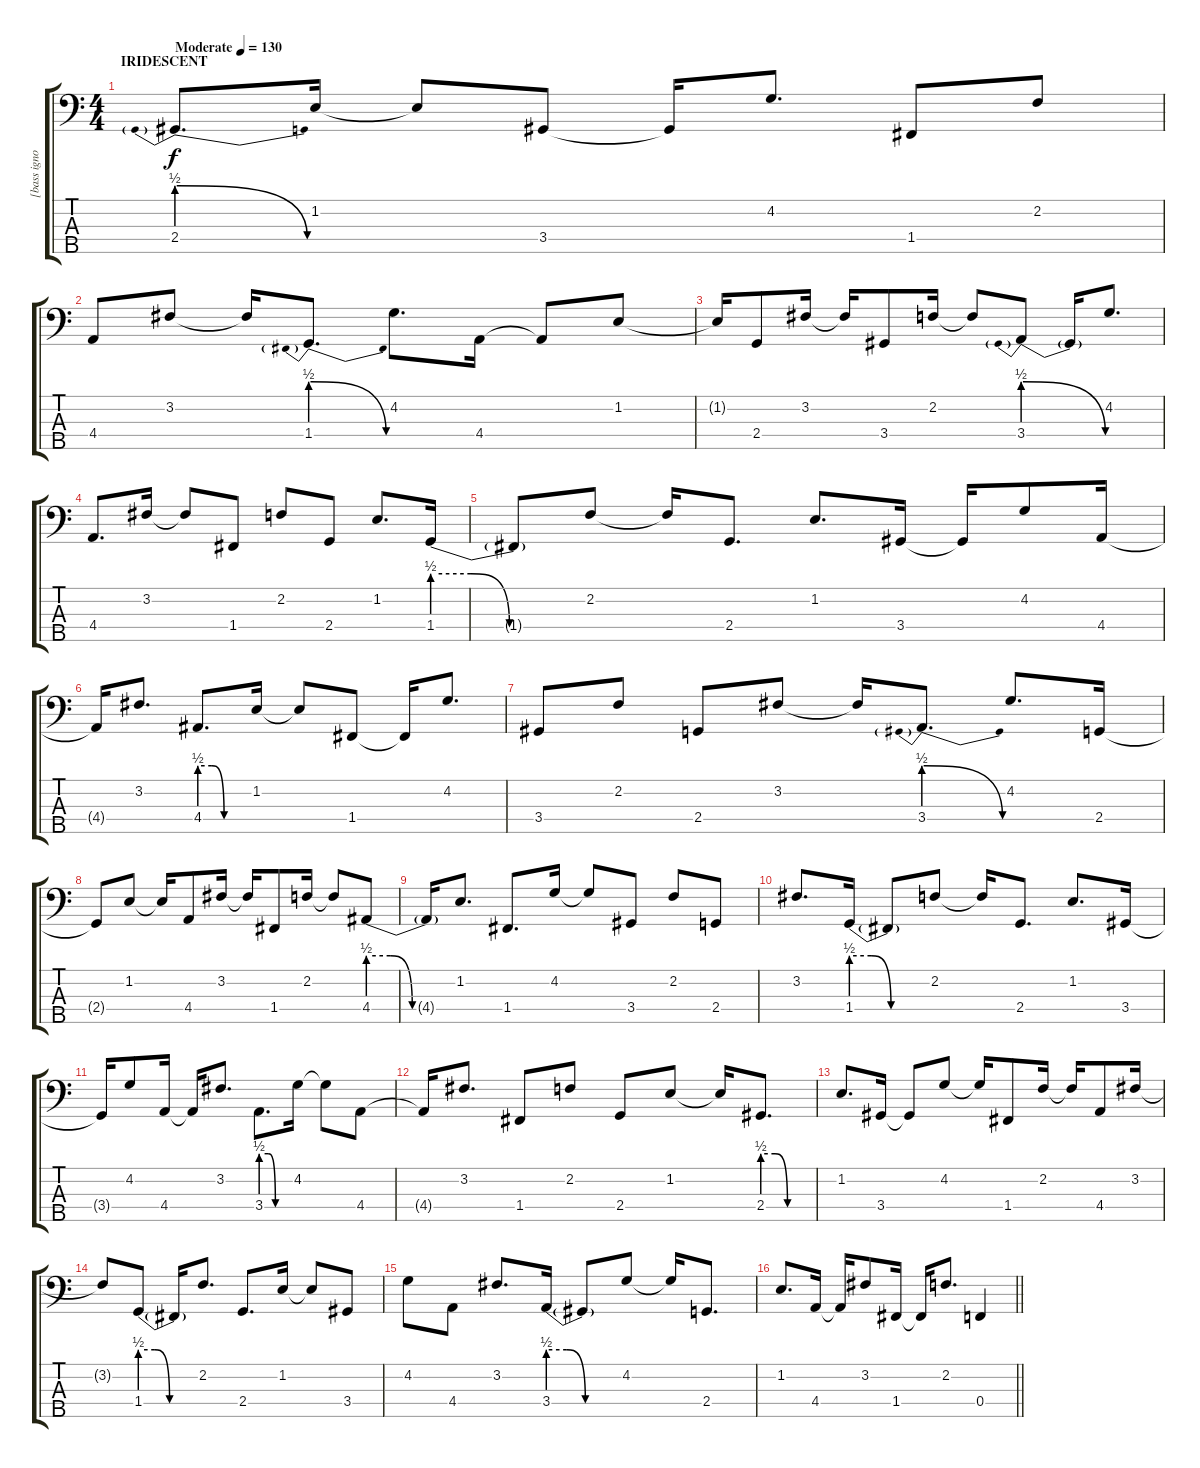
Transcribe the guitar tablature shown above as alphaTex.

\track ("[bass ignore]" "[bass igno") {instrument electricbassfinger}
\staff {score tabs}
\tuning (Ab2 Eb2 Bb1 F1 B0) {hide}
\ts (4 4)
\section ("" "IRIDESCENT")
\tempo (130 "Moderate")
\clef f4
\ks c
2.4{be (prebendrelease 0 2 60 0)}.8{d dy f instrument electricbassfinger} 1.2.16 1.2{t}.8 3.4.8 3.4{t}.16 4.2.8{d} 1.4.8 2.2.8 |
4.4.8 3.2.8 3.2{t}.16 1.4{be (prebendrelease 0 2 60 0)}.8{d} 4.2.8{d} 4.4.16 4.4{t}.8 1.2.8 |
1.2{t}.16 2.4.8 3.2.16 3.2{t}.16 3.4.8 2.2.16 2.2{t}.8 3.4{be (prebendrelease 0 2 60 0)}.8 3.4{t}.16 4.2.8{d} |
4.4.8{d} 3.2.16 3.2{t}.8 1.4.8 2.2.8 2.4.8 1.2.8{d} 1.4{be (custom 0 2 15 2 30 0 60 0)}.16 |
1.4{t}.8 2.2.8 2.2{t}.16 2.4.8{d} 1.2.8{d} 3.4.16 3.4{t}.16 4.2.8 4.4.16 |
4.4{t}.16 3.2.8{d} 4.4{be (custom 0 2 15 2 30 0 60 0)}.8{d} 1.2.16 1.2{t}.8 1.4.8 1.4{t}.16 4.2.8{d} |
3.4.8 2.2.8 2.4.8 3.2.8 3.2{t}.16 3.4{be (prebendrelease 0 2 60 0)}.8{d} 4.2.8{d} 2.4.16 |
2.4{t}.8 1.2.8 1.2{t}.16 4.4.8 3.2.16 3.2{t}.16 1.4.8 2.2.16 2.2{t}.8 4.4{be (custom 0 2 15 2 30 0 60 0)}.8 |
4.4{t}.16 1.2.8{d} 1.4.8{d} 4.2.16 4.2{t}.8 3.4.8 2.2.8 2.4.8 |
3.2.8{d} 1.4{be (custom 0 2 15 2 30 0 60 0)}.16 1.4{t}.8 2.2.8 2.2{t}.16 2.4.8{d} 1.2.8{d} 3.4.16 |
3.4{t}.16 4.2.8 4.4.16 4.4{t}.16 3.2.8{d} 3.4{be (custom 0 2 15 2 30 0 60 0)}.8{d} 4.2.16 4.2{t}.8 4.4.8 |
4.4{t}.16 3.2.8{d} 1.4.8 2.2.8 2.4.8 1.2.8 1.2{t}.16 2.4{be (custom 0 2 15 2 30 0 60 0)}.8{d} |
1.2.8{d} 3.4.16 3.4{t}.8 4.2.8 4.2{t}.16 1.4.8 2.2.16 2.2{t}.16 4.4.8 3.2.16 |
3.2{t}.8 1.4{be (custom 0 2 15 2 30 0 60 0)}.8 1.4{t}.16 2.2.8{d} 2.4.8{d} 1.2.16 1.2{t}.8 3.4.8 |
4.2.8 4.4.8 3.2.8{d} 3.4{be (custom 0 2 15 2 30 0 60 0)}.16 3.4{t}.8 4.2.8 4.2{t}.16 2.4.8{d} |
\barLineRight lightlight
1.2.8{d} 4.4.16 4.4{t}.16 3.2.8 1.4.16 1.4{t}.16 2.2.8{d} 0.4.4
